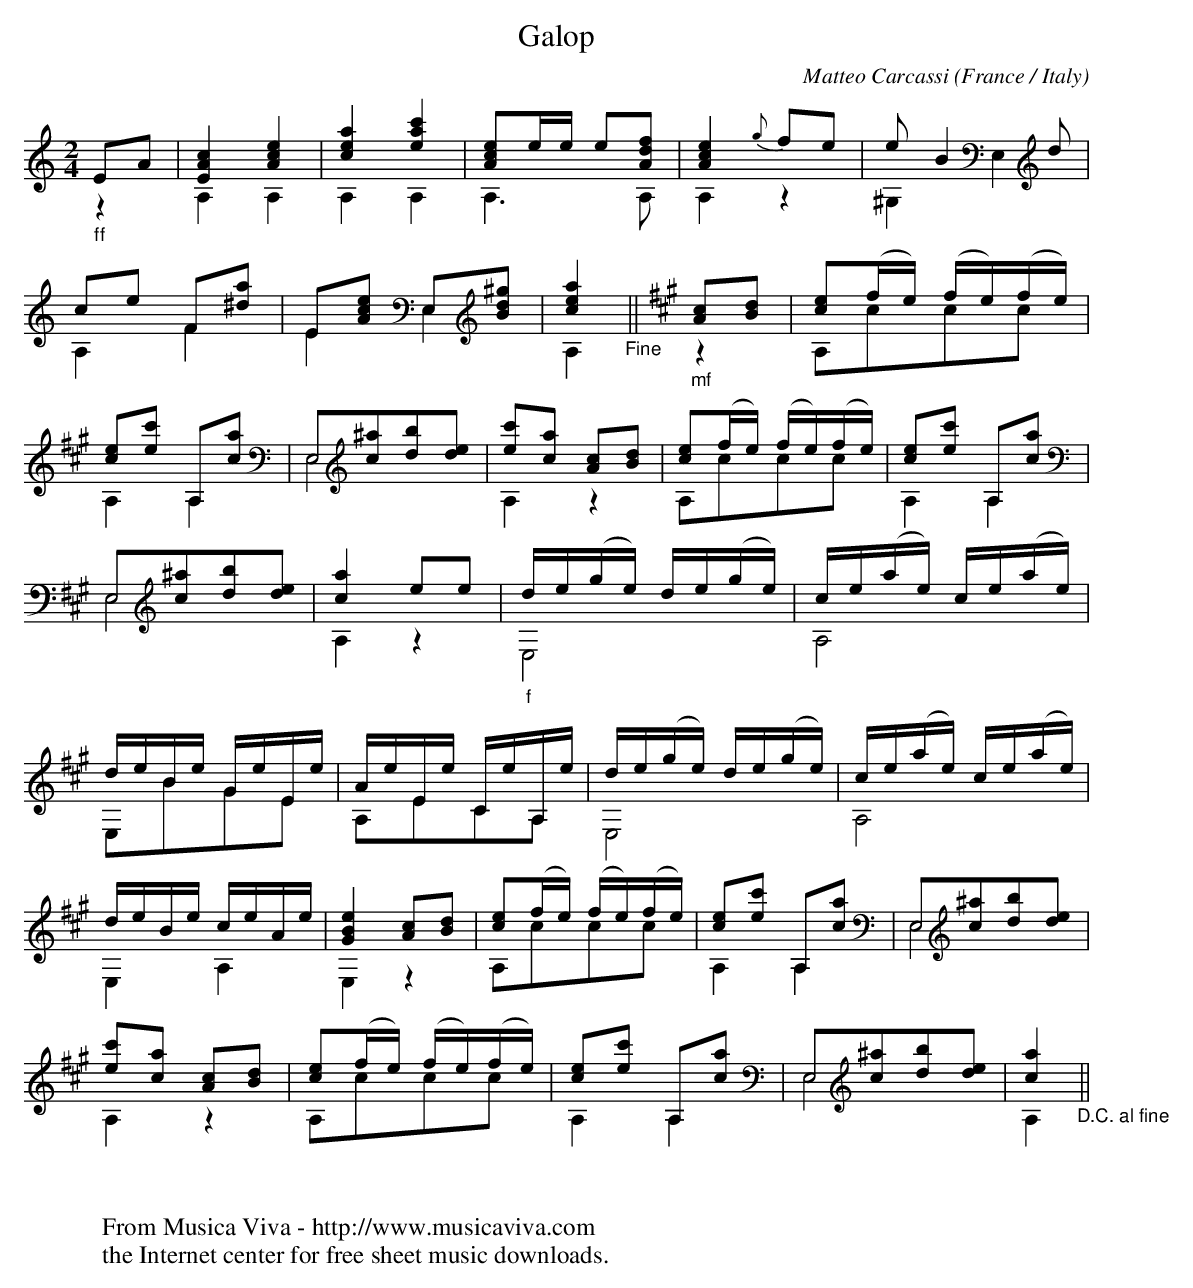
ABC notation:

X:1
T:Galop
C:Matteo Carcassi
O:France / Italy
V:1 Program 1 24 up %Classical guitar
V:2 Program 1 24 merge down %Classical guitar
M:2/4
L:1/8
K:Am -8va
V:1
"_ff"EA|[E2A2c2][A2c2e2]|[c2e2a2][e2a2c'2]|[Ace]e/e/ e[Adf]|[A2c2e2] {g}fe|e B2 d|
V:2
z2|A,2A,2|A,2A,2|A,3A,|A,2z2|^G,2E,2|
V:1
ce F[^da]|E[Ace] E,[Bd^g]|[c2e2a2]"_Fine"||\
K:A
"_mf"[Ac][Bd]|[ce](f/e/) (f/e/)(f/e/)|
V:2
K:Am
A,2F2|E2E,2|A,2||\
K:A
z2|A,ccc|
V:1
[ce][ec'] A,[ca]|E,[c^a][db][de]|[ec'][ca] [Ac][Bd]|[ce](f/e/) (f/e/)(f/e/)|[ce][ec'] A,[ca]|
V:2
A,2A,2|E,4|A,2 z2|A,ccc|A,2A,2|
V:1
E,[c^a][db][de]|[c2a2] ee|"_f"d/e/(g/e/) d/e/(g/e/)|c/e/(a/e/) c/e/(a/e/)|
V:2
E,4|A,2 z2|E,4|A,4|
V:1
d/e/B/e/ G/e/E/e/|A/e/E/e/ C/e/A,/e/|d/e/(g/e/) d/e/(g/e/)|c/e/(a/e/) c/e/(a/e/)|
V:2
E,BGE|A,ECA,|E,4|A,4|
V:1
d/e/B/e/ c/e/A/e/|[G2B2e2] [Ac][Bd]|[ce](f/e/) (f/e/)(f/e/)|[ce][ec'] A,[ca]|E,[c^a][db][de]|
V:2
E,2A,2|E,2 z2|A,ccc|A,2A,2|E,4|
V:1
[ec'][ca] [Ac][Bd]|[ce](f/e/) (f/e/)(f/e/)|[ce][ec'] A,[ca]|E,[c^a][db][de]|[c2a2]"_D.C. al fine"||
V:2
A,2 z2|A,ccc|A,2A,2|E,4|A,2||
W:
W:
W:  From Musica Viva - http://www.musicaviva.com
W:  the Internet center for free sheet music downloads.
